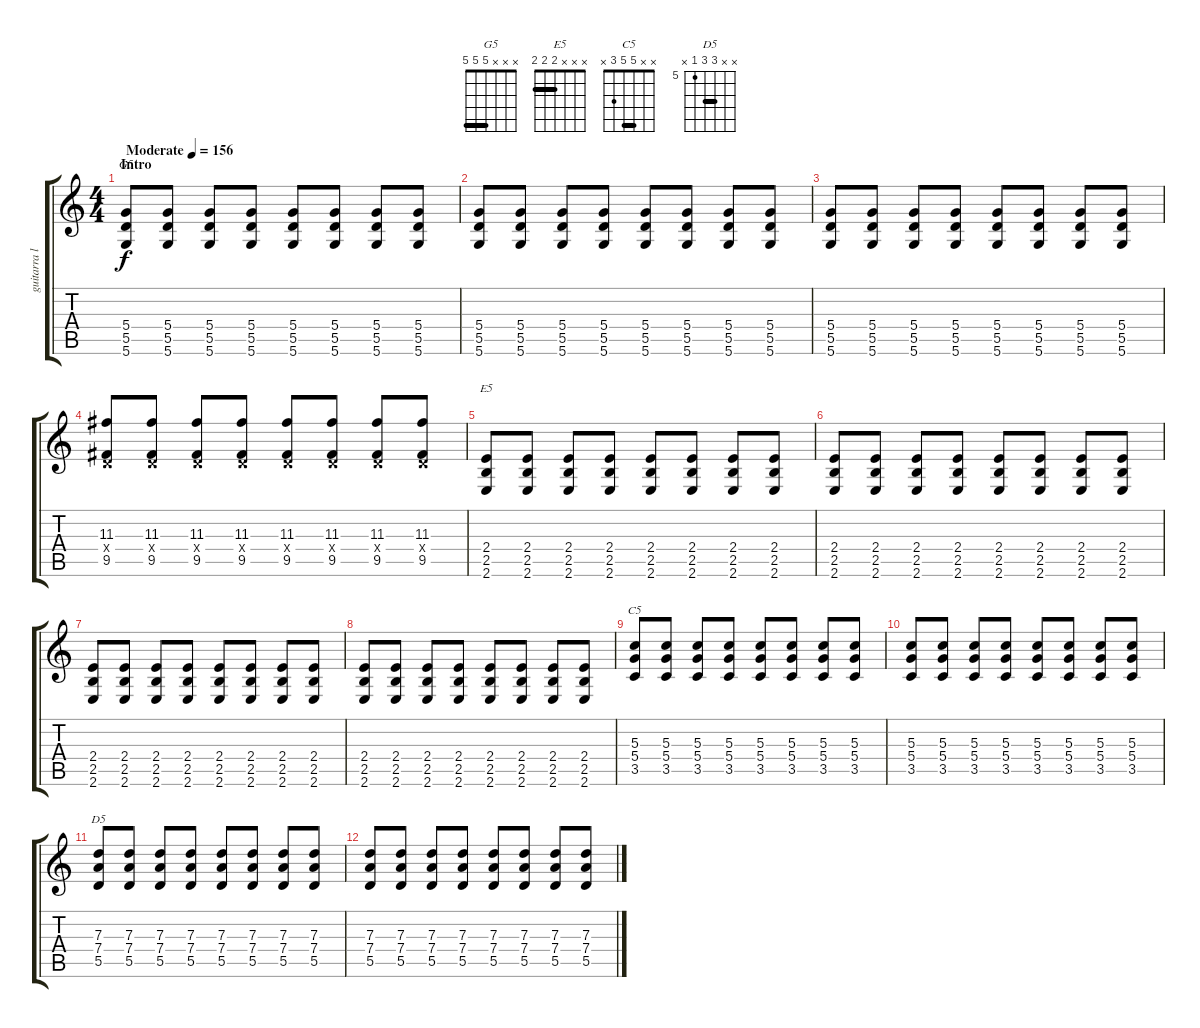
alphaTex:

\track ("guitarra lead" "guitarra l") {instrument overdrivenguitar}
\staff {score tabs}
\tuning (E4 B3 G3 D3 A2 D2) {hide}
\chord ("G5" x x x 5 5 5) {barre 5}
\chord ("E5" x x x 2 2 2) {barre 2}
\chord ("C5" x x 5 5 3 x) {barre 5}
\chord ("D5" x x 7 7 5 x) {firstfret 5 barre 7}
\ts (4 4)
\section ("" "Intro")
\tempo (156 "Moderate")
\clef g2
\ks c
(5.4 5.5 5.6).8{ch "G5" dy f instrument overdrivenguitar} (5.4 5.5 5.6).8 (5.4 5.5 5.6).8 (5.4 5.5 5.6).8 (5.4 5.5 5.6).8 (5.4 5.5 5.6).8 (5.4 5.5 5.6).8 (5.4 5.5 5.6).8 |
(5.4 5.5 5.6).8 (5.4 5.5 5.6).8 (5.4 5.5 5.6).8 (5.4 5.5 5.6).8 (5.4 5.5 5.6).8 (5.4 5.5 5.6).8 (5.4 5.5 5.6).8 (5.4 5.5 5.6).8 |
(5.4 5.5 5.6).8 (5.4 5.5 5.6).8 (5.4 5.5 5.6).8 (5.4 5.5 5.6).8 (5.4 5.5 5.6).8 (5.4 5.5 5.6).8 (5.4 5.5 5.6).8 (5.4 5.5 5.6).8 |
(11.3 0.4{x} 9.5).8 (11.3 0.4{x} 9.5).8 (11.3 0.4{x} 9.5).8 (11.3 0.4{x} 9.5).8 (11.3 0.4{x} 9.5).8 (11.3 0.4{x} 9.5).8 (11.3 0.4{x} 9.5).8 (11.3 0.4{x} 9.5).8 |
(2.4 2.5 2.6).8{ch "E5"} (2.4 2.5 2.6).8 (2.4 2.5 2.6).8 (2.4 2.5 2.6).8 (2.4 2.5 2.6).8 (2.4 2.5 2.6).8 (2.4 2.5 2.6).8 (2.4 2.5 2.6).8 |
(2.4 2.5 2.6).8 (2.4 2.5 2.6).8 (2.4 2.5 2.6).8 (2.4 2.5 2.6).8 (2.4 2.5 2.6).8 (2.4 2.5 2.6).8 (2.4 2.5 2.6).8 (2.4 2.5 2.6).8 |
(2.4 2.5 2.6).8 (2.4 2.5 2.6).8 (2.4 2.5 2.6).8 (2.4 2.5 2.6).8 (2.4 2.5 2.6).8 (2.4 2.5 2.6).8 (2.4 2.5 2.6).8 (2.4 2.5 2.6).8 |
(2.4 2.5 2.6).8 (2.4 2.5 2.6).8 (2.4 2.5 2.6).8 (2.4 2.5 2.6).8 (2.4 2.5 2.6).8 (2.4 2.5 2.6).8 (2.4 2.5 2.6).8 (2.4 2.5 2.6).8 |
(5.3 5.4 3.5).8{ch "C5"} (5.3 5.4 3.5).8 (5.3 5.4 3.5).8 (5.3 5.4 3.5).8 (5.3 5.4 3.5).8 (5.3 5.4 3.5).8 (5.3 5.4 3.5).8 (5.3 5.4 3.5).8 |
(5.3 5.4 3.5).8 (5.3 5.4 3.5).8 (5.3 5.4 3.5).8 (5.3 5.4 3.5).8 (5.3 5.4 3.5).8 (5.3 5.4 3.5).8 (5.3 5.4 3.5).8 (5.3 5.4 3.5).8 |
(7.3 7.4 5.5).8{ch "D5"} (7.3 7.4 5.5).8 (7.3 7.4 5.5).8 (7.3 7.4 5.5).8 (7.3 7.4 5.5).8 (7.3 7.4 5.5).8 (7.3 7.4 5.5).8 (7.3 7.4 5.5).8 |
(7.3 7.4 5.5).8 (7.3 7.4 5.5).8 (7.3 7.4 5.5).8 (7.3 7.4 5.5).8 (7.3 7.4 5.5).8 (7.3 7.4 5.5).8 (7.3 7.4 5.5).8 (7.3 7.4 5.5).8
